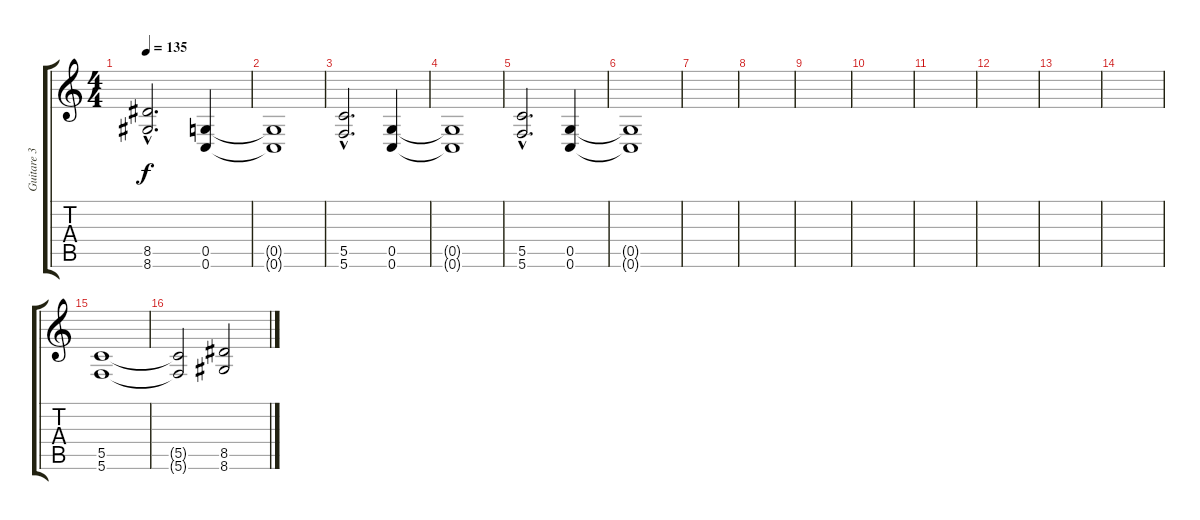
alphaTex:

\track ("Guitare 3" "Guitare 3") {instrument distortionguitar}
\staff {score tabs}
\tuning (D4 A3 F3 C3 G2 C2) {hide}
\ts (4 4)
\tempo 135
\clef g2
\ks c
(8.5{hac} 8.6{hac}).2{d dy f} (0.5 0.6).4 |
(0.5{t} 0.6{t}).1 |
(5.5{hac} 5.6{hac}).2{d} (0.5 0.6).4 |
(0.5{t} 0.6{t}).1 |
(5.5{hac} 5.6{hac}).2{d} (0.5 0.6).4 |
(0.5{t} 0.6{t}).1 |
|
|
|
|
|
|
|
|
(5.5 5.6).1 |
(5.5{t} 5.6{t}).2 (8.5 8.6).2
